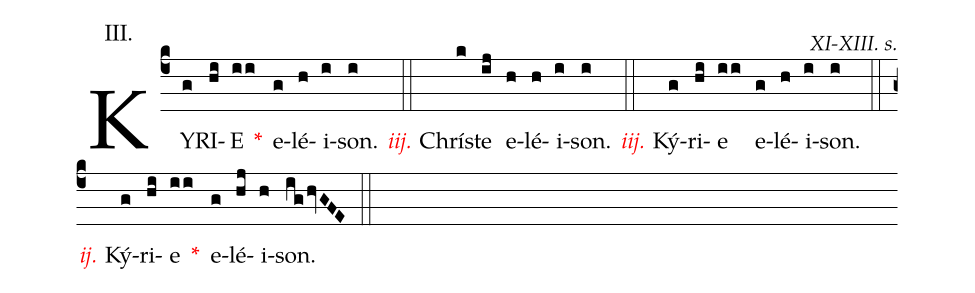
annotation:III.;
commentary:XI-XIII. s.;
office-part:Kyriale;
%%
(c4) KY(g)RI(hi)E(ii) <v>\red{*}</v>() e(g)lé(h)i(i)son.(i) (::) <v>\redit{iij.}</v>
Chrí(k)ste(ij) e(h)lé(h)i(i)son.(i) (::) <v>\redit{iij.}</v>
Ký(g)ri(hi)e(ii) e(g)lé(h)i(i)son.(i) (::) <v>\redit{ij.}</v>
Ký(g)ri(hi)e(ii) <v>\red{*}</v>() e(g)lé(hj)i(h)son.(ig/hvGFE) (::)
